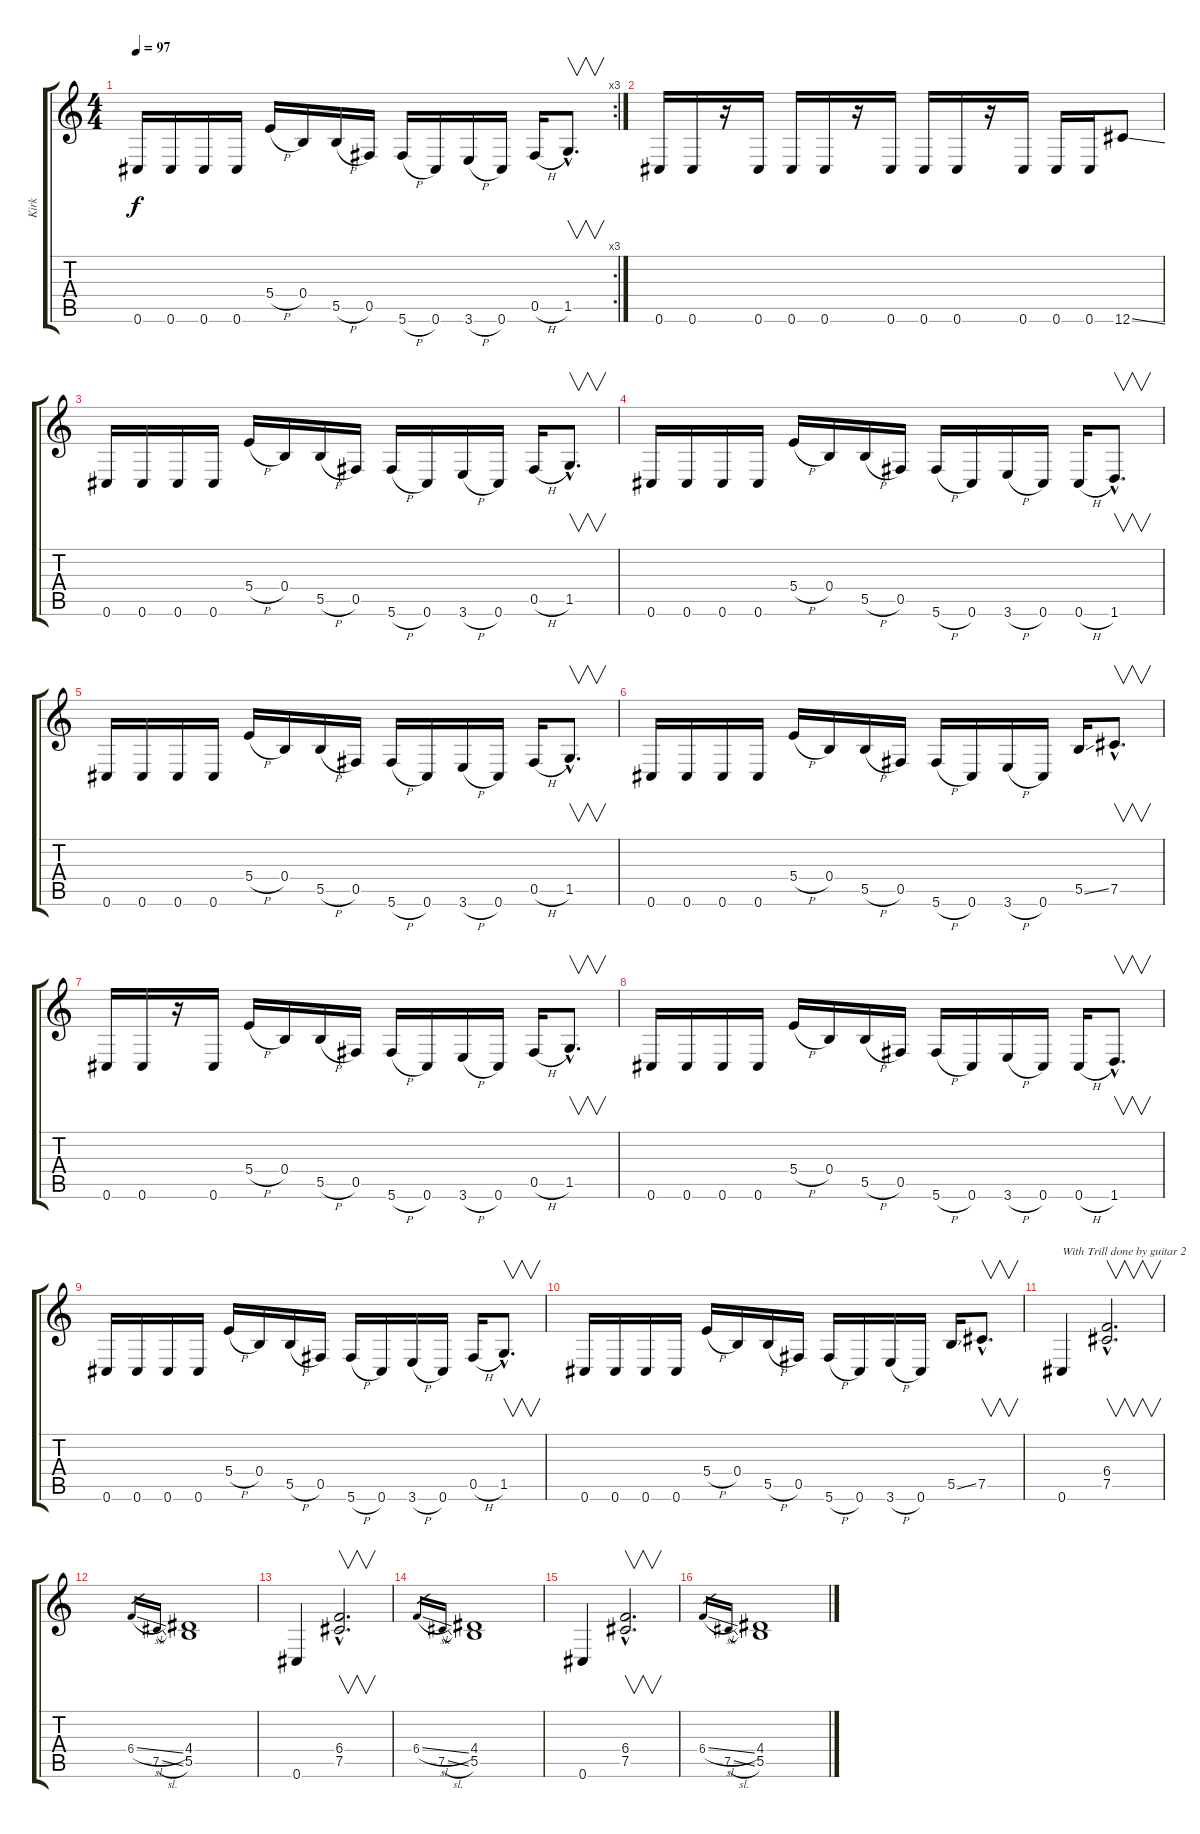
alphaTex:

\track ("Kirk" "Kirk") {instrument distortionguitar}
\staff {score tabs}
\tuning (Db4 Ab3 E3 B2 Gb2 Db2) {hide}
\rc 3
\ts (4 4)
\tempo 97
\clef g2
\ks c
0.6.16{dy f instrument distortionguitar} 0.6.16 0.6.16 0.6.16 5.4{h}.16 0.4.16 5.5{h}.16 0.5.16 5.6{h}.16 0.6.16 3.6{h}.16 0.6.16 0.5{h}.16 1.5{hac}.8{v d} |
0.6.16 0.6.16 r.16 0.6.16 0.6.16 0.6.16 r.16 0.6.16 0.6.16 0.6.16 r.16 0.6.16 0.6.16 0.6.16 12.6{ss}.8 |
0.6.16 0.6.16 0.6.16 0.6.16 5.4{h}.16 0.4.16 5.5{h}.16 0.5.16 5.6{h}.16 0.6.16 3.6{h}.16 0.6.16 0.5{h}.16 1.5{hac}.8{v d} |
0.6.16 0.6.16 0.6.16 0.6.16 5.4{h}.16 0.4.16 5.5{h}.16 0.5.16 5.6{h}.16 0.6.16 3.6{h}.16 0.6.16 0.6{h}.16 1.6{hac}.8{v d} |
0.6.16 0.6.16 0.6.16 0.6.16 5.4{h}.16 0.4.16 5.5{h}.16 0.5.16 5.6{h}.16 0.6.16 3.6{h}.16 0.6.16 0.5{h}.16 1.5{hac}.8{v d} |
0.6.16 0.6.16 0.6.16 0.6.16 5.4{h}.16 0.4.16 5.5{h}.16 0.5.16 5.6{h}.16 0.6.16 3.6{h}.16 0.6.16 5.5{ss}.16 7.5{hac}.8{v d} |
0.6.16 0.6.16 r.16 0.6.16 5.4{h}.16 0.4.16 5.5{h}.16 0.5.16 5.6{h}.16 0.6.16 3.6{h}.16 0.6.16 0.5{h}.16 1.5{hac}.8{v d} |
0.6.16 0.6.16 0.6.16 0.6.16 5.4{h}.16 0.4.16 5.5{h}.16 0.5.16 5.6{h}.16 0.6.16 3.6{h}.16 0.6.16 0.6{h}.16 1.6{hac}.8{v d} |
0.6.16 0.6.16 0.6.16 0.6.16 5.4{h}.16 0.4.16 5.5{h}.16 0.5.16 5.6{h}.16 0.6.16 3.6{h}.16 0.6.16 0.5{h}.16 1.5{hac}.8{v d} |
0.6.16 0.6.16 0.6.16 0.6.16 5.4{h}.16 0.4.16 5.5{h}.16 0.5.16 5.6{h}.16 0.6.16 3.6{h}.16 0.6.16 5.5{ss}.16 7.5{hac}.8{v d} |
0.6.4{txt "With Trill done by guitar 2"} (6.4{hac} 7.5{hac}).2{v d} |
6.4{sl}.16{gr} 7.5{sl}.16{gr} (4.4 5.5).1 |
0.6.4 (6.4{hac} 7.5{hac}).2{v d} |
6.4{sl}.16{gr} 7.5{sl}.16{gr} (4.4 5.5).1 |
0.6.4 (6.4{hac} 7.5{hac}).2{v d} |
6.4{sl}.16{gr} 7.5{sl}.16{gr} (4.4 5.5).1
